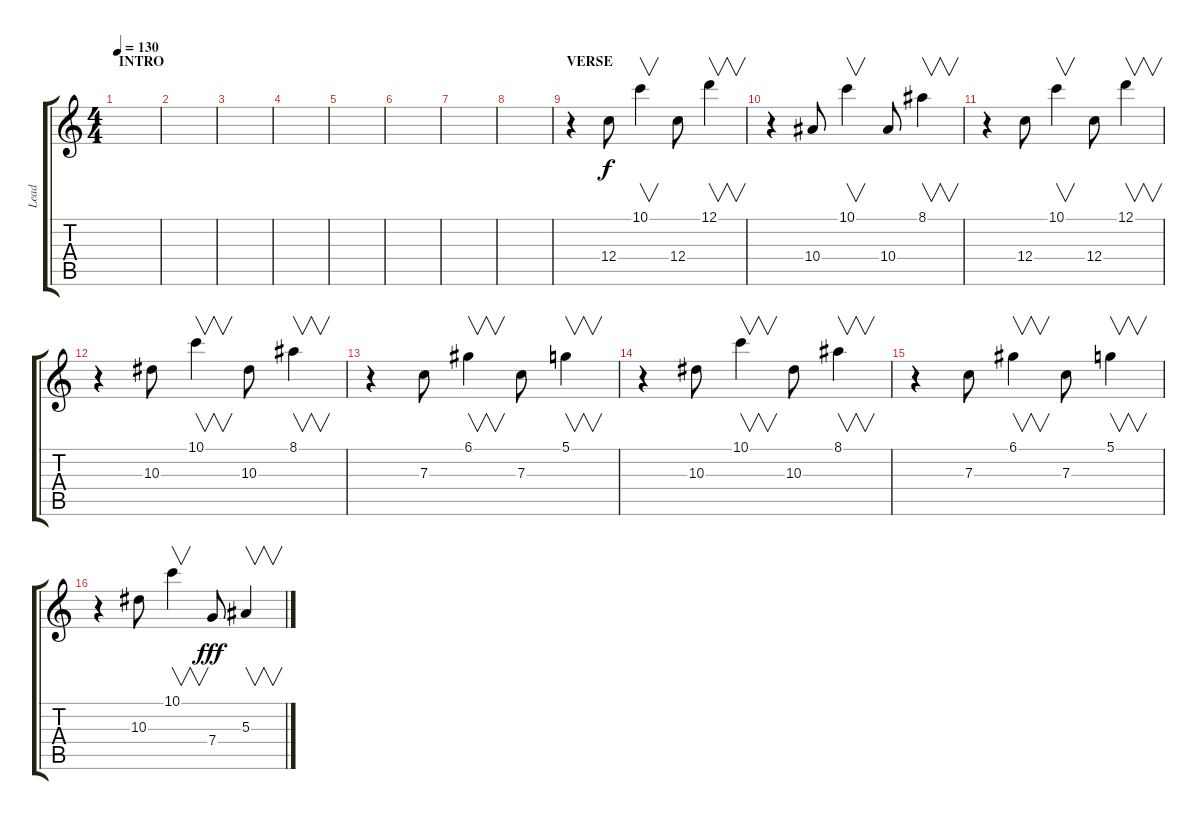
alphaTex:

\track ("Lead" "Lead") {instrument overdrivenguitar}
\staff {score tabs}
\tuning (D4 A3 F3 C3 G2 C2) {hide}
\ts (4 4)
\section ("" "INTRO")
\tempo 130
\clef g2
\ks c
|
|
|
|
|
|
|
|
\section ("" "VERSE")
r.4 12.4.8 10.1.4{v} 12.4.8 12.1.4{v} |
r.4 10.4.8 10.1.4{v} 10.4.8 8.1.4{v} |
r.4 12.4.8 10.1.4{v} 12.4.8 12.1.4{v} |
r.4 10.3.8 10.1.4{v} 10.3.8 8.1.4{v} |
r.4 7.3.8 6.1.4{v} 7.3.8 5.1.4{v} |
r.4 10.3.8 10.1.4{v} 10.3.8 8.1.4{v} |
r.4 7.3.8 6.1.4{v} 7.3.8 5.1.4{v} |
r.4 10.3.8 10.1.4{v} 7.4.8{dy fff} 5.3.4{v}
